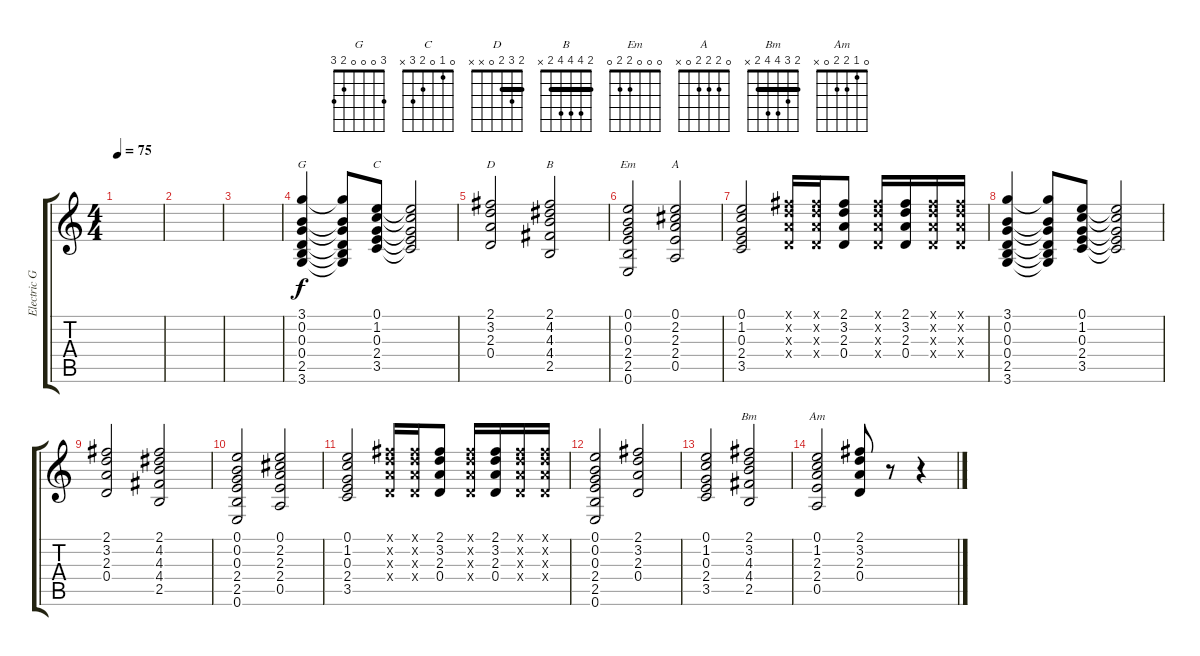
\track ("Electric Guitar" "Electric G") {instrument distortionguitar}
\staff {score tabs}
\tuning (E4 B3 G3 D3 A2 E2) {hide}
\chord ("G" 3 0 0 0 2 3)
\chord ("C" 0 1 0 2 3 x)
\chord ("D" 2 3 2 0 x x) {barre 2}
\chord ("B" 2 4 4 4 2 x) {barre 2}
\chord ("Em" 0 0 0 2 2 0)
\chord ("A" 0 2 2 2 0 x)
\chord ("Bm" 2 3 4 4 2 x) {barre 2}
\chord ("Am" 0 1 2 2 0 x)
\ts (4 4)
\tempo 75
\clef g2
\ks c
|
|
|
(3.1 0.2 0.3 0.4 2.5 3.6).4{ch "G"} (3.1{t} 0.2{t} 0.3{t} 0.4{t} 2.5{t} 3.6{t}).8 (0.1 1.2 0.3 2.4 3.5).8{ch "C"} (0.1{t} 1.2{t} 0.3{t} 2.4{t} 3.5{t}).2 |
(2.1 3.2 2.3 0.4).2{ch "D"} (2.1 4.2 4.3 4.4 2.5).2{ch "B"} |
(0.1 0.2 0.3 2.4 2.5 0.6).2{ch "Em"} (0.1 2.2 2.3 2.4 0.5).2{ch "A"} |
(0.1 1.2 0.3 2.4 3.5).2 (2.1{x} 3.2{x} 2.3{x} 0.4{x}).16 (2.1{x} 3.2{x} 2.3{x} 0.4{x}).16 (2.1 3.2 2.3 0.4).8 (2.1{x} 3.2{x} 2.3{x} 0.4{x}).16 (2.1 3.2 2.3 0.4).16 (2.1{x} 3.2{x} 2.3{x} 0.4{x}).16 (2.1{x} 3.2{x} 2.3{x} 0.4{x}).16 |
(3.1 0.2 0.3 0.4 2.5 3.6).4 (3.1{t} 0.2{t} 0.3{t} 0.4{t} 2.5{t} 3.6{t}).8 (0.1 1.2 0.3 2.4 3.5).8 (0.1{t} 1.2{t} 0.3{t} 2.4{t} 3.5{t}).2 |
(2.1 3.2 2.3 0.4).2 (2.1 4.2 4.3 4.4 2.5).2 |
(0.1 0.2 0.3 2.4 2.5 0.6).2 (0.1 2.2 2.3 2.4 0.5).2 |
(0.1 1.2 0.3 2.4 3.5).2 (2.1{x} 3.2{x} 2.3{x} 0.4{x}).16 (2.1{x} 3.2{x} 2.3{x} 0.4{x}).16 (2.1 3.2 2.3 0.4).8 (2.1{x} 3.2{x} 2.3{x} 0.4{x}).16 (2.1 3.2 2.3 0.4).16 (2.1{x} 3.2{x} 2.3{x} 0.4{x}).16 (2.1{x} 3.2{x} 2.3{x} 0.4{x}).16 |
(0.1 0.2 0.3 2.4 2.5 0.6).2 (2.1 3.2 2.3 0.4).2 |
(0.1 1.2 0.3 2.4 3.5).2 (2.1 3.2 4.3 4.4 2.5).2{ch "Bm"} |
(0.1 1.2 2.3 2.4 0.5).2{ch "Am"} (2.1 3.2 2.3 0.4).8 r.8 r.4
